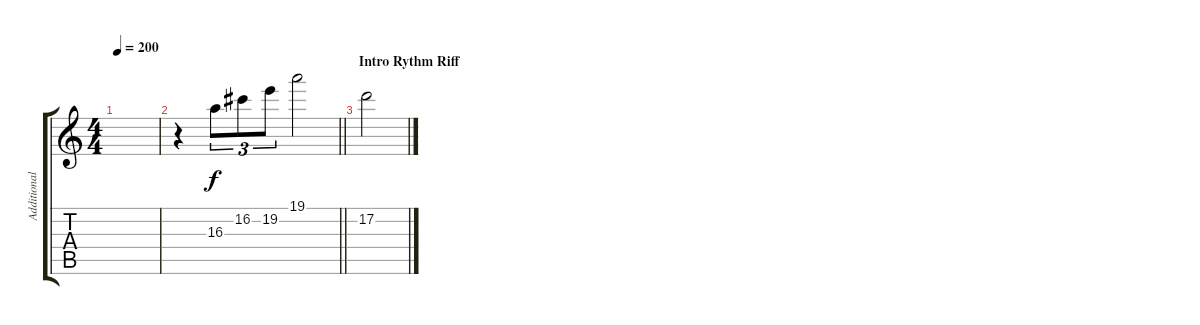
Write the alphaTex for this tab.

\track ("Additional Guitar 1" "Additional") {instrument distortionguitar}
\staff {score tabs}
\tuning (D4 A3 F3 C3 G2 D2) {hide}
\ts (4 4)
\tempo 200
\clef g2
\ks c
|
\barLineRight lightlight
r.4 16.3.8{tu (3 2)} 16.2.8{tu (3 2)} 19.2.8{tu (3 2)} 19.1.2 |
\section ("" "Intro Rythm Riff")
17.2.2
